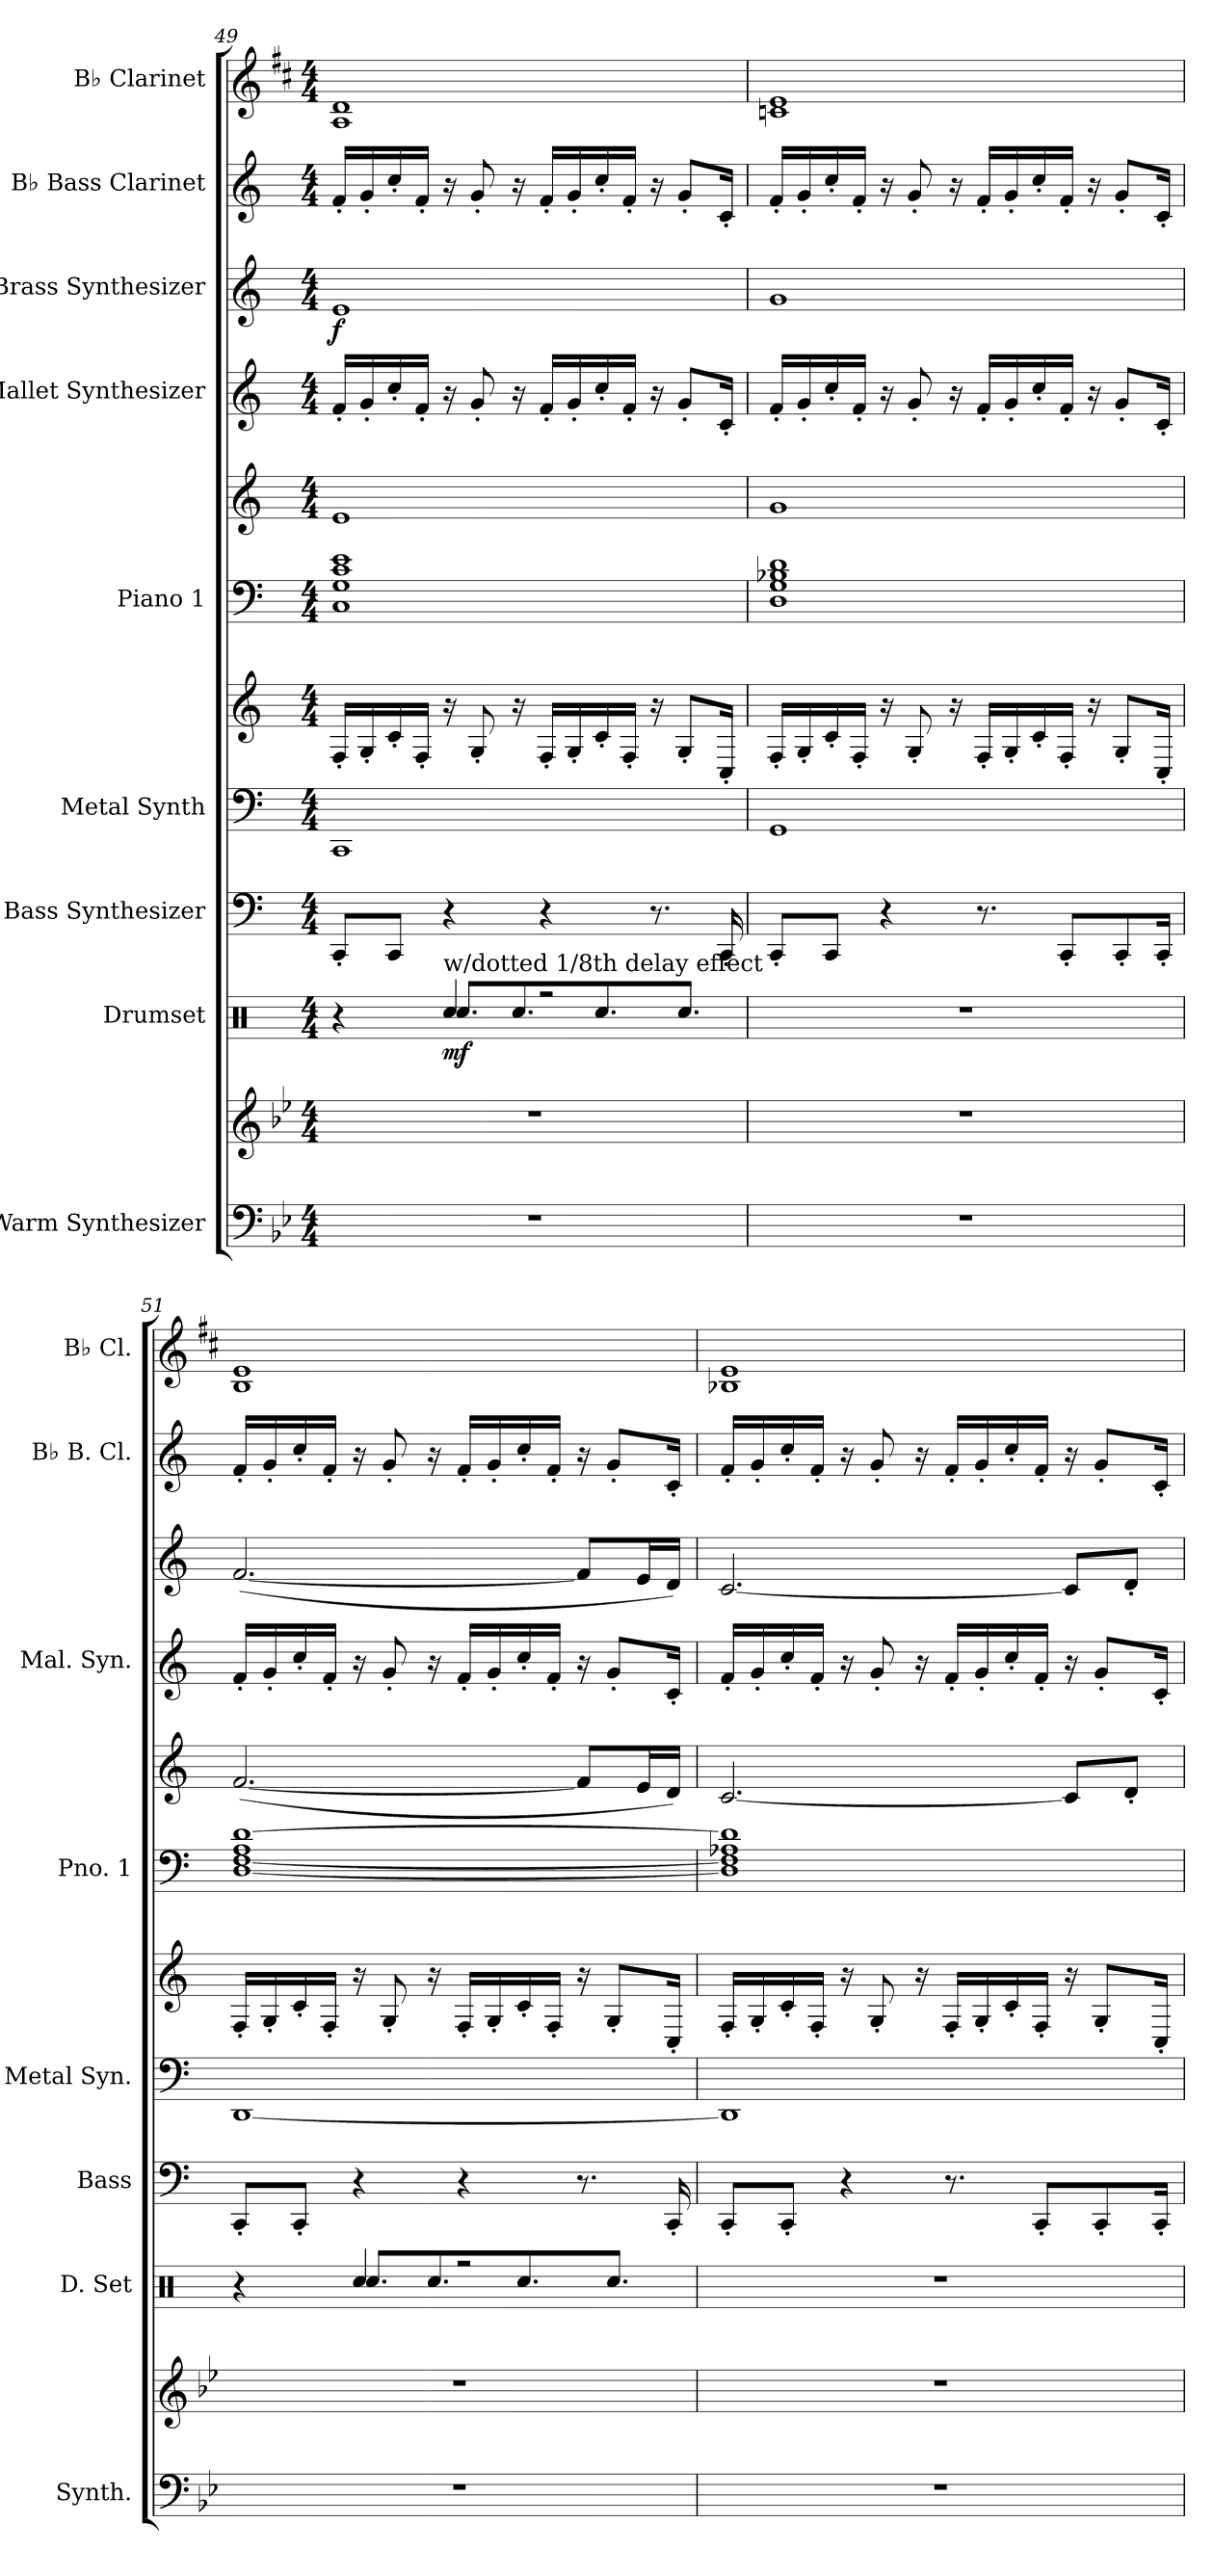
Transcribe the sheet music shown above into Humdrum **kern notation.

**kern	**kern	**kern	**dynam	**kern	**kern	**kern	**kern	**kern	**kern	**kern	**dynam	**kern	**kern
*part9	*part9	*part8	*part8	*part7	*part6	*part6	*part5	*part5	*part4	*part3	*part3	*part2	*part1
*staff12	*staff11	*staff10	*staff10	*staff9	*staff8	*staff7	*staff6	*staff5	*staff4	*staff3	*staff3	*staff2	*staff1
*I"Warm Synthesizer	*	*I"Drumset	*	*I"Bass Synthesizer	*I"Metal Synth	*	*I"Piano 1	*	*I"Mallet Synthesizer	*I"Brass Synthesizer	*	*I"B♭ Bass Clarinet	*I"B♭ Clarinet
*I'Synth.	*	*I'D. Set	*	*I'Bass	*I'Metal Syn.	*	*I'Pno. 1	*	*I'Mal. Syn.	*	*	*I'B♭ B. Cl.	*I'B♭ Cl.
*clefF4	*clefG2	*clefX	*	*clefF4	*clefF4	*clefG2	*clefF4	*clefG2	*clefG2	*clefG2	*	*clefG2	*clefG2
*	*	*	*	*	*	*	*	*	*	*	*	*ITrd8c14	*ITrd1c2
*k[b-e-]	*k[b-e-]	*k[]	*	*k[]	*k[]	*k[]	*k[]	*k[]	*k[]	*k[]	*	*k[]	*k[]
*M4/4	*M4/4	*M4/4	*	*M4/4	*M4/4	*M4/4	*M4/4	*M4/4	*M4/4	*M4/4	*	*M4/4	*M4/4
=49	=49	=49	=49	=49	=49	=49	=49	=49	=49	=49	=49	=49	=49
*	*	*^	*	*	*	*	*	*	*	*	*	*	*
!	!	!	!	!	!	!	!	!	!	!	!	!LO:DY:b	!	!
1r	1r	4r	4ryy	.	8CC'/L	1CC	16F'/LL	1C 1G 1c 1e	1e	16f'/LL	1e	f	16F'/LL	1G 1c
.	.	.	.	.	.	.	16G'/	.	.	16g'/	.	.	16G'/	.
.	.	.	.	.	8CC/J	.	16c'/	.	.	16cc'/	.	.	16c'/	.
.	.	.	.	.	.	.	16F'/JJ	.	.	16f'/JJ	.	.	16F'/JJ	.
!	!	!LO:TX:a:t=w/dotted 1/8th delay effect	!	!	!	!	!	!	!	!	!	!	!	!
!	!	!	!	!LO:DY:b	!	!	!	!	!	!	!	!	!	!
.	.	4Rcc/	8.Rcc/L	mf	4r	.	16r	.	.	16r	.	.	16r	.
.	.	.	.	.	.	.	8G'/	.	.	8g'/	.	.	8G'/	.
.	.	.	8.Rcc/	.	.	.	16r	.	.	16r	.	.	16r	.
.	.	2r	.	.	4r	.	16F'/LL	.	.	16f'/LL	.	.	16F'/LL	.
.	.	.	.	.	.	.	16G'/	.	.	16g'/	.	.	16G'/	.
.	.	.	8.Rcc/	.	.	.	16c'/	.	.	16cc'/	.	.	16c'/	.
.	.	.	.	.	.	.	16F'/JJ	.	.	16f'/JJ	.	.	16F'/JJ	.
.	.	.	.	.	8.r	.	16r	.	.	16r	.	.	16r	.
.	.	.	8.Rcc/J	.	.	.	8G'/L	.	.	8g'/L	.	.	8G'/L	.
.	.	.	.	.	16CC'/	.	16C'/Jk	.	.	16c'/Jk	.	.	16C'/Jk	.
*	*	*v	*v	*	*	*	*	*	*	*	*	*	*	*
=50	=50	=50	=50	=50	=50	=50	=50	=50	=50	=50	=50	=50	=50
1r	1r	1r	.	8CC'/L	1GG	16F'/LL	1D 1G 1B-X 1d	1g	16f'/LL	1g	.	16F'/LL	1B-X 1d
.	.	.	.	.	.	16G'/	.	.	16g'/	.	.	16G'/	.
.	.	.	.	8CC/J	.	16c'/	.	.	16cc'/	.	.	16c'/	.
.	.	.	.	.	.	16F'/JJ	.	.	16f'/JJ	.	.	16F'/JJ	.
.	.	.	.	4r	.	16r	.	.	16r	.	.	16r	.
.	.	.	.	.	.	8G'/	.	.	8g'/	.	.	8G'/	.
.	.	.	.	.	.	16r	.	.	16r	.	.	16r	.
.	.	.	.	8.r	.	16F'/LL	.	.	16f'/LL	.	.	16F'/LL	.
.	.	.	.	.	.	16G'/	.	.	16g'/	.	.	16G'/	.
.	.	.	.	.	.	16c'/	.	.	16cc'/	.	.	16c'/	.
.	.	.	.	8CC'/L	.	16F'/JJ	.	.	16f'/JJ	.	.	16F'/JJ	.
.	.	.	.	.	.	16r	.	.	16r	.	.	16r	.
.	.	.	.	8CC'/	.	8G'/L	.	.	8g'/L	.	.	8G'/L	.
.	.	.	.	16CC'/Jk	.	16C'/Jk	.	.	16c'/Jk	.	.	16C'/Jk	.
=51	=51	=51	=51	=51	=51	=51	=51	=51	=51	=51	=51	=51	=51
*	*	*^	*	*	*	*	*	*	*	*	*	*	*
1r	1r	4r	4ryy	.	8CC'/L	[1DD	16F'/LL	[1D [<1F 1A [1d	([2.f/	16f'/LL	([2.f/	.	16F'/LL	1A 1d
.	.	.	.	.	.	.	16G'/	.	.	16g'/	.	.	16G'/	.
.	.	.	.	.	8CC'/J	.	16c'/	.	.	16cc'/	.	.	16c'/	.
.	.	.	.	.	.	.	16F'/JJ	.	.	16f'/JJ	.	.	16F'/JJ	.
.	.	4Rcc/	8.Rcc/L	.	4r	.	16r	.	.	16r	.	.	16r	.
.	.	.	.	.	.	.	8G'/	.	.	8g'/	.	.	8G'/	.
.	.	.	8.Rcc/	.	.	.	16r	.	.	16r	.	.	16r	.
.	.	2r	.	.	4r	.	16F'/LL	.	.	16f'/LL	.	.	16F'/LL	.
.	.	.	.	.	.	.	16G'/	.	.	16g'/	.	.	16G'/	.
.	.	.	8.Rcc/	.	.	.	16c'/	.	.	16cc'/	.	.	16c'/	.
.	.	.	.	.	.	.	16F'/JJ	.	.	16f'/JJ	.	.	16F'/JJ	.
.	.	.	.	.	8.r	.	16r	.	8f/L]	16r	8f/L]	.	16r	.
.	.	.	8.Rcc/J	.	.	.	8G'/L	.	.	8g'/L	.	.	8G'/L	.
.	.	.	.	.	.	.	.	.	16e/L	.	16e/L	.	.	.
.	.	.	.	.	16CC'/	.	16C'/Jk	.	16d/JJ)	16c'/Jk	16d/JJ)	.	16C'/Jk	.
*	*	*v	*v	*	*	*	*	*	*	*	*	*	*	*
=52	=52	=52	=52	=52	=52	=52	=52	=52	=52	=52	=52	=52	=52
1r	1r	1r	.	8CC'/L	1DD]	16F'/LL	1D] 1F] 1A-X 1d]	[2.c/	16f'/LL	[2.c/	.	16F'/LL	1A-X 1d
.	.	.	.	.	.	16G'/	.	.	16g'/	.	.	16G'/	.
.	.	.	.	8CC'/J	.	16c'/	.	.	16cc'/	.	.	16c'/	.
.	.	.	.	.	.	16F'/JJ	.	.	16f'/JJ	.	.	16F'/JJ	.
.	.	.	.	4r	.	16r	.	.	16r	.	.	16r	.
.	.	.	.	.	.	8G'/	.	.	8g'/	.	.	8G'/	.
.	.	.	.	.	.	16r	.	.	16r	.	.	16r	.
.	.	.	.	8.r	.	16F'/LL	.	.	16f'/LL	.	.	16F'/LL	.
.	.	.	.	.	.	16G'/	.	.	16g'/	.	.	16G'/	.
.	.	.	.	.	.	16c'/	.	.	16cc'/	.	.	16c'/	.
.	.	.	.	8CC'/L	.	16F'/JJ	.	.	16f'/JJ	.	.	16F'/JJ	.
.	.	.	.	.	.	16r	.	8c/L]	16r	8c/L]	.	16r	.
.	.	.	.	8CC'/	.	8G'/L	.	.	8g'/L	.	.	8G'/L	.
.	.	.	.	.	.	.	.	8d'/J	.	8d'/J	.	.	.
.	.	.	.	16CC'/Jk	.	16C'/Jk	.	.	16c'/Jk	.	.	16C'/Jk	.
=	=	=	=	=	=	=	=	=	=	=	=	=	=
*-	*-	*-	*-	*-	*-	*-	*-	*-	*-	*-	*-	*-	*-
